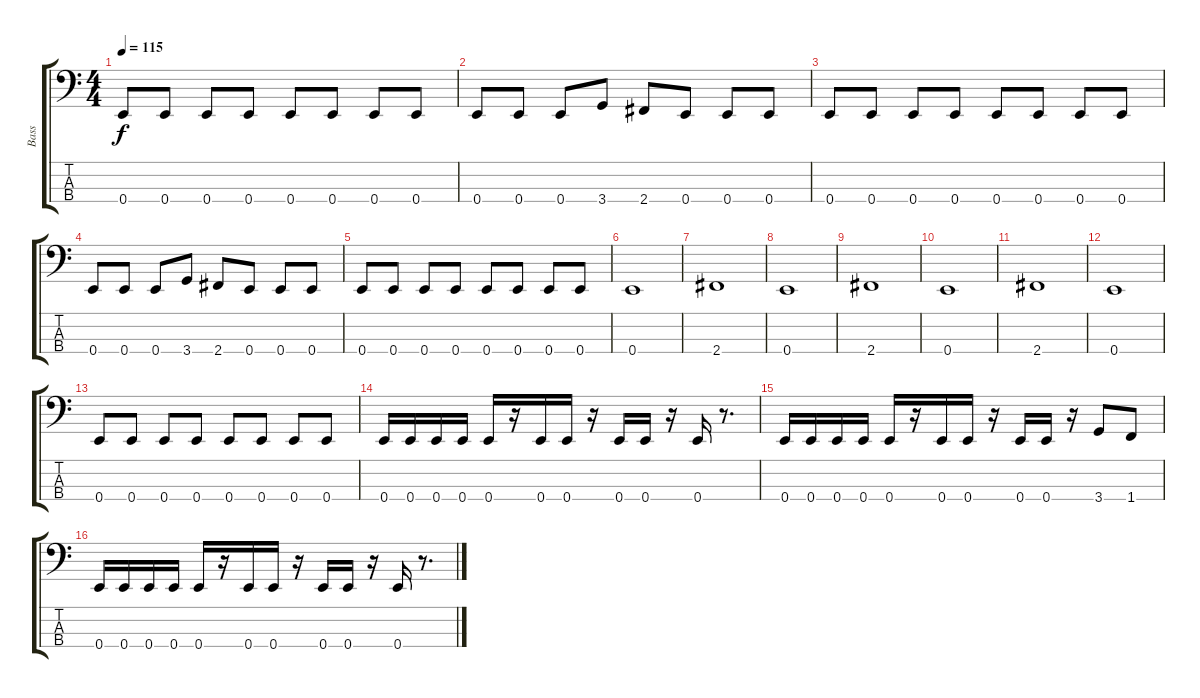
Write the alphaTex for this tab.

\track ("Bass" "Bass") {instrument electricbassfinger}
\staff {score tabs}
\tuning (G2 D2 A1 E1) {hide}
\ts (4 4)
\tempo 115
\clef f4
\ks c
0.4.8{dy f} 0.4.8 0.4.8 0.4.8 0.4.8 0.4.8 0.4.8 0.4.8 |
0.4.8 0.4.8 0.4.8 3.4.8 2.4.8 0.4.8 0.4.8 0.4.8 |
0.4.8 0.4.8 0.4.8 0.4.8 0.4.8 0.4.8 0.4.8 0.4.8 |
0.4.8 0.4.8 0.4.8 3.4.8 2.4.8 0.4.8 0.4.8 0.4.8 |
0.4.8 0.4.8 0.4.8 0.4.8 0.4.8 0.4.8 0.4.8 0.4.8 |
0.4.1 |
2.4.1 |
0.4.1 |
2.4.1 |
0.4.1 |
2.4.1 |
0.4.1 |
0.4.8 0.4.8 0.4.8 0.4.8 0.4.8 0.4.8 0.4.8 0.4.8 |
0.4.16 0.4.16 0.4.16 0.4.16 0.4.16 r.16 0.4.16 0.4.16 r.16 0.4.16 0.4.16 r.16 0.4.16 r.8{d} |
0.4.16 0.4.16 0.4.16 0.4.16 0.4.16 r.16 0.4.16 0.4.16 r.16 0.4.16 0.4.16 r.16 3.4.8 1.4.8 |
0.4.16 0.4.16 0.4.16 0.4.16 0.4.16 r.16 0.4.16 0.4.16 r.16 0.4.16 0.4.16 r.16 0.4.16 r.8{d}
